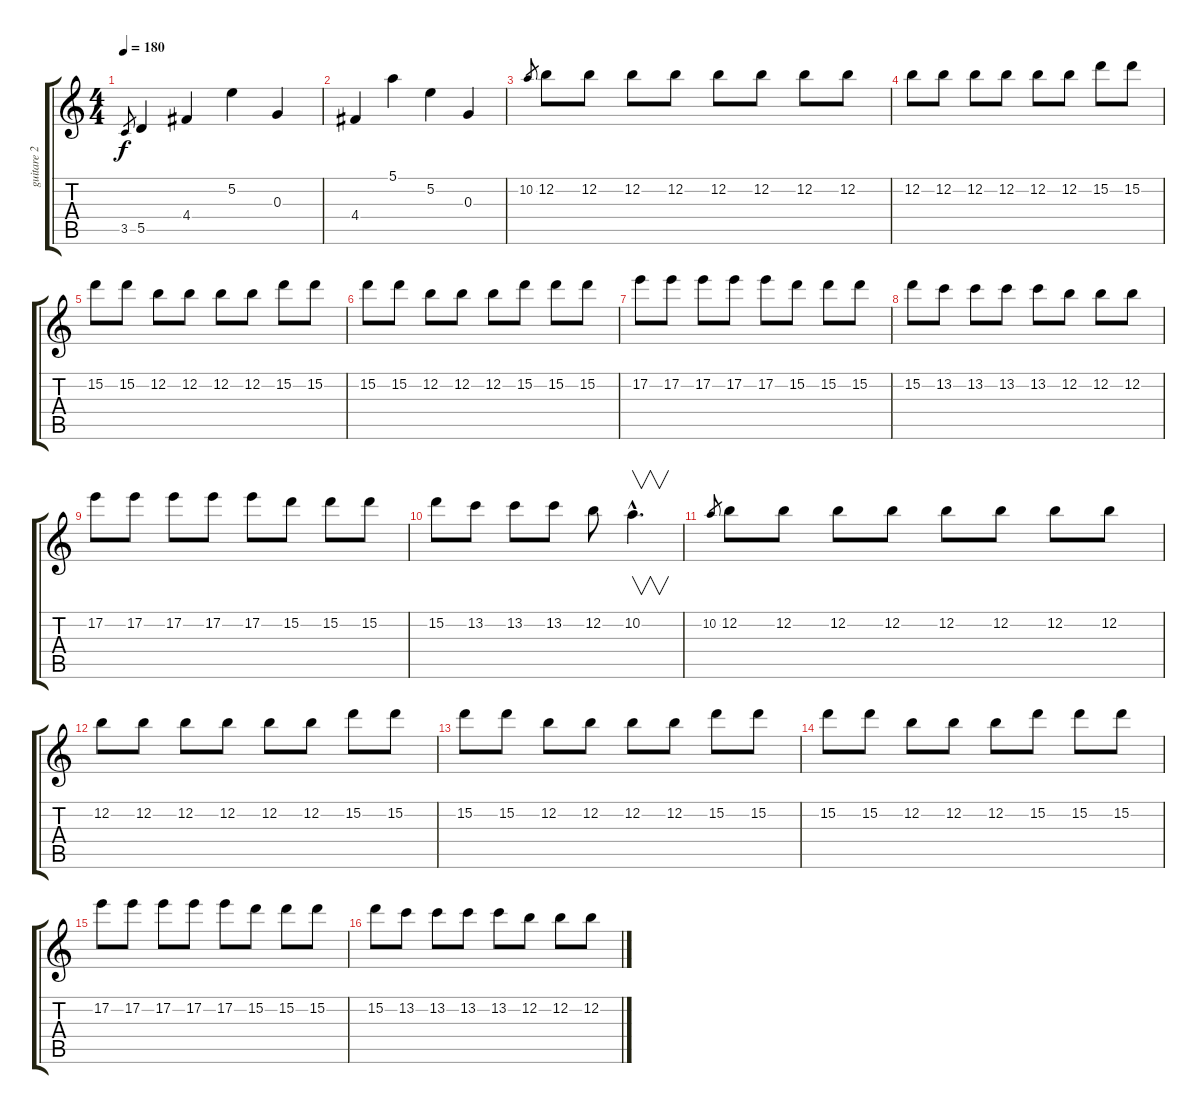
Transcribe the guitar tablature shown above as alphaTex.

\track ("guitare 2" "guitare 2") {instrument distortionguitar}
\staff {score tabs}
\tuning (E4 B3 G3 D3 A2 D2) {hide}
\ts (4 4)
\tempo 180
\clef g2
\ks c
3.5.8{gr dy f} 5.5.4 4.4.4 5.2.4 0.3.4 |
4.4.4 5.1.4 5.2.4 0.3.4 |
10.2.8{gr} 12.2.8 12.2.8 12.2.8 12.2.8 12.2.8 12.2.8 12.2.8 12.2.8 |
12.2.8 12.2.8 12.2.8 12.2.8 12.2.8 12.2.8 15.2.8 15.2.8 |
15.2.8 15.2.8 12.2.8 12.2.8 12.2.8 12.2.8 15.2.8 15.2.8 |
15.2.8 15.2.8 12.2.8 12.2.8 12.2.8 15.2.8 15.2.8 15.2.8 |
17.2.8 17.2.8 17.2.8 17.2.8 17.2.8 15.2.8 15.2.8 15.2.8 |
15.2.8 13.2.8 13.2.8 13.2.8 13.2.8 12.2.8 12.2.8 12.2.8 |
17.2.8 17.2.8 17.2.8 17.2.8 17.2.8 15.2.8 15.2.8 15.2.8 |
15.2.8 13.2.8 13.2.8 13.2.8 12.2.8 10.2{hac}.4{v d} |
10.2.8{gr} 12.2.8 12.2.8 12.2.8 12.2.8 12.2.8 12.2.8 12.2.8 12.2.8 |
12.2.8 12.2.8 12.2.8 12.2.8 12.2.8 12.2.8 15.2.8 15.2.8 |
15.2.8 15.2.8 12.2.8 12.2.8 12.2.8 12.2.8 15.2.8 15.2.8 |
15.2.8 15.2.8 12.2.8 12.2.8 12.2.8 15.2.8 15.2.8 15.2.8 |
17.2.8 17.2.8 17.2.8 17.2.8 17.2.8 15.2.8 15.2.8 15.2.8 |
15.2.8 13.2.8 13.2.8 13.2.8 13.2.8 12.2.8 12.2.8 12.2.8
